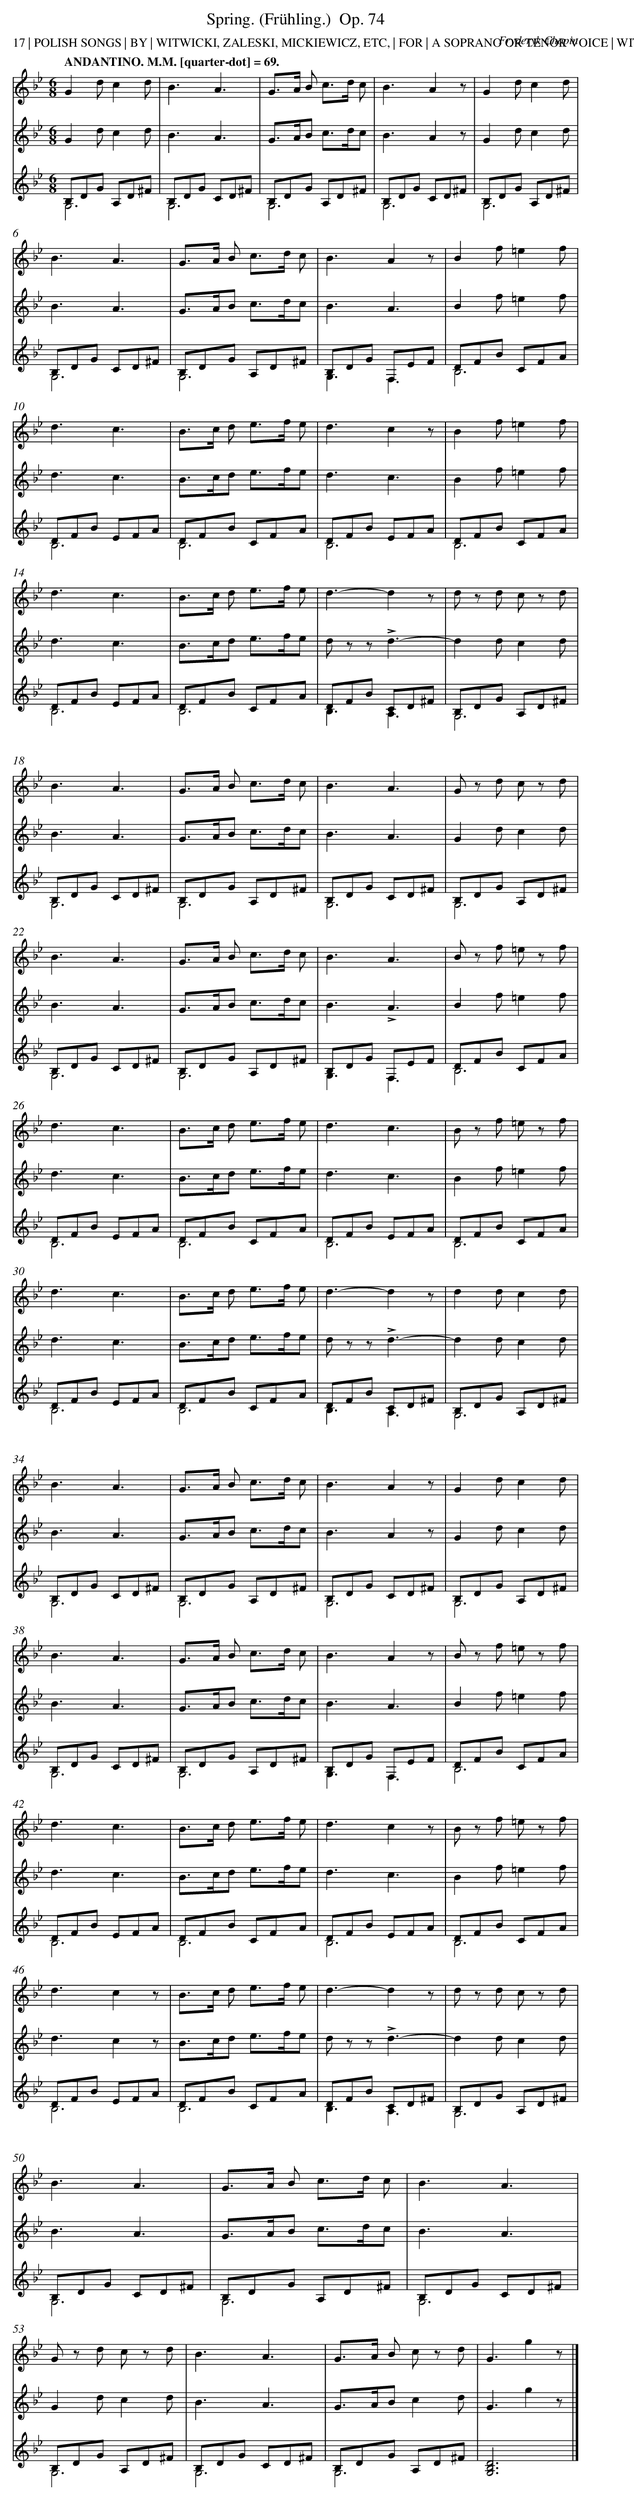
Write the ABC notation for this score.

X:1
T: Spring. (Frühling.)	 Op. 74
C: Fryderyk Chopin
L: 1/8
M: 6/8
P: 17 | POLISH SONGS | BY | WITWICKI, ZALESKI, MICKIEWICZ, ETC, | FOR | A SOPRANO OR TENOR VOICE | WITH ACCOMPANIMENT FOR THE | Pianoforte
Q: "ANDANTINO. M.M. [quarter-dot] = 69."
V: 1 clef=treble
V: 2 clef=treble
V: 3 clef=treble
K: Bb
[V:1] G2dc2d |
[V:2] G2dc2d |
[V:3] [K:clef=treble]B,DG A,D^F & G,6 |
[V:1] B3A3 |
[V:2] B3A3 |
[V:3] B,DG CD^F & G,6 |
[V:1] G>A B c>d c |
[V:2] G>AB c>dc |
[V:3] B,DG A,D^F & G,6 |
[V:1] B3A2z |
[V:2] B3A2z |
[V:3] B,DG CD^F & G,6 |
[V:1] G2dc2d |
[V:2] G2dc2d |
[V:3] B,DG A,D^F & G,6 |
[V:1] B3A3 |
[V:2] B3A3 |
[V:3] B,DG CD^F & G,6 |
[V:1] G>A B c>d c |
[V:2] G>AB c>dc |
[V:3] B,DG A,D^F & G,6 |
[V:1] B3A2z |
[V:2] B3A3 |
[V:3] B,DG F,EF & G,3F,3 |
[V:1] B2f=e2f |
[V:2] B2f=e2f |
[V:3] DFB CFA & B,6 |
[V:1] d3c3 |
[V:2] d3c3 |
[V:3] DFB EFA & B,6 |
[V:1] B>c d e>f e |
[V:2] B>cd e>fe |
[V:3] DFB CFA & B,6 |
[V:1] d3c2z |
[V:2] d3c3 |
[V:3] DFB EFA & B,6 |
[V:1] B2f=e2f |
[V:2] B2f=e2f |
[V:3] DFB CFA & B,6 |
[V:1] d3c3 |
[V:2] d3c3 |
[V:3] DFB EFA & B,6 |
[V:1] B>c d e>f e |
[V:2] B>cd e>fe |
[V:3] DFB CFA & B,6 |
[V:1] d3-d2z |
[V:2] d z z!accent!d3- |
[V:3] DFB CD^F & B,3A,3 |
[V:1] d z d c z d |
[V:2] d2dc2d |
[V:3] B,DG A,D^F & G,6 |
[V:1] B3A3 |
[V:2] B3A3 |
[V:3] B,DG CD^F & G,6 |
[V:1] G>A B c>d c |
[V:2] G>AB c>dc |
[V:3] B,DG A,D^F & G,6 |
[V:1] B3A3 |
[V:2] B3A3 |
[V:3] B,DG CD^F & G,6 |
[V:1] G z d c z d |
[V:2] G2dc2d |
[V:3] B,DG A,D^F & G,6 |
[V:1] B3A3 |
[V:2] B3A3 |
[V:3] B,DG CD^F & G,6 |
[V:1] G>A B c>d c |
[V:2] G>AB c>dc |
[V:3] B,DG A,D^F & G,6 |
[V:1] B3A3 |
[V:2] B3!accent!A3 |
[V:3] B,DG F,EF & G,3F,3 |
[V:1] B z f =e z f |
[V:2] B2f=e2f |
[V:3] DFB CFA & B,6 |
[V:1] d3c3 |
[V:2] d3c3 |
[V:3] DFB EFA & B,6 |
[V:1] B>c d e>f e |
[V:2] B>cd e>fe |
[V:3] DFB CFA & B,6 |
[V:1] d3c3 |
[V:2] d3c3 |
[V:3] DFB EFA & B,6 |
[V:1] B z f =e z f |
[V:2] B2f=e2f |
[V:3] DFB CFA & B,6 |
[V:1] d3c3 |
[V:2] d3c3 |
[V:3] DFB EFA & B,6 |
[V:1] B>c d e>f e |
[V:2] B>cd e>fe |
[V:3] DFB CFA & B,6 |
[V:1] d3-d2z |
[V:2] d z z!accent!d3- |
[V:3] DFB CD^F & B,3A,3 |
[V:1] d2dc2d |
[V:2] d2dc2d |
[V:3] B,DG A,D^F & G,6 |
[V:1] B3A3 |
[V:2] B3A3 |
[V:3] B,DG CD^F & G,6 |
[V:1] G>A B c>d c |
[V:2] G>AB c>dc |
[V:3] B,DG A,D^F & G,6 |
[V:1] B3A2z |
[V:2] B3A2z |
[V:3] B,DG CD^F & G,6 |
[V:1] G2dc2d |
[V:2] G2dc2d |
[V:3] B,DG A,D^F & G,6 |
[V:1] B3A3 |
[V:2] B3A3 |
[V:3] B,DG CD^F & G,6 |
[V:1] G>A B c>d c |
[V:2] G>AB c>dc |
[V:3] B,DG A,D^F & G,6 |
[V:1] B3A2z |
[V:2] B3A3 |
[V:3] B,DG F,EF & G,3F,3 |
[V:1] B z f =e z f |
[V:2] B2f=e2f |
[V:3] DFB CFA & B,6 |
[V:1] d3c3 |
[V:2] d3c3 |
[V:3] DFB EFA & B,6 |
[V:1] B>c d e>f e |
[V:2] B>cd e>fe |
[V:3] DFB CFA & B,6 |
[V:1] d3c2z |
[V:2] d3c3 |
[V:3] DFB EFA & B,6 |
[V:1] B z f =e z f |
[V:2] B2f=e2f |
[V:3] DFB CFA & B,6 |
[V:1] d3c2z |
[V:2] d3c2z |
[V:3] DFB EFA & B,6 |
[V:1] B>c d e>f e |
[V:2] B>cd e>fe |
[V:3] DFB CFA & B,6 |
[V:1] d3-d2z |
[V:2] d z z!accent!d3- |
[V:3] DFB CD^F & B,3A,3 |
[V:1] d z d c z d |
[V:2] d2dc2d |
[V:3] B,DG A,D^F & G,6 |
[V:1] B3A3 |
[V:2] B3A3 |
[V:3] B,DG CD^F & G,6 |
[V:1] G>A B c>d c |
[V:2] G>AB c>dc |
[V:3] B,DG A,D^F & G,6 |
[V:1] B3A3 |
[V:2] B3A3 |
[V:3] B,DG CD^F & G,6 |
[V:1] G z d c z d |
[V:2] G2dc2d |
[V:3] B,DG A,D^F & G,6 |
[V:1] B3A3 |
[V:2] B3A3 |
[V:3] B,DG CD^F & G,6 |
[V:1] G>A B c z d |
[V:2] G>ABc2d |
[V:3] B,DG A,D^F & G,6 |
[V:1] G3g2z |]
[V:2] G3g2z |]
[V:3] [D6B,6G,6] |]
